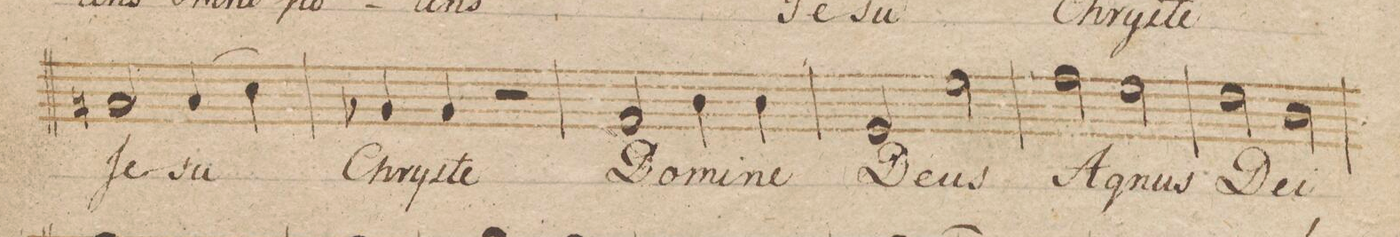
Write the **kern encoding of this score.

**kern	**text	**dynam
*I"Basso.	*	*
*clefF4	*	*
*k[b-]	*	*
*met(c)	*	*
*M4/4	*	*
2BBn/	-Je-	.
(>4C/	-su	.
4E\)	.	.
=54	=54	=54
4BB-X/	Chry-	.
4BB-/	-ste	.
2r	.	.
=55	=55	=55
2AA/	Do-	.
4D\	-mi-	.
4D\	-ne	.
=56	=56	=56
2GG/	De-	.
2G\	-us	.
=57	=57	=57
2A\	A-	.
2G\	-gnus	.
=58	=58	=58
2F\	De-	.
2D\	-i	.
=59	=59	=59
*-	*-	*-
